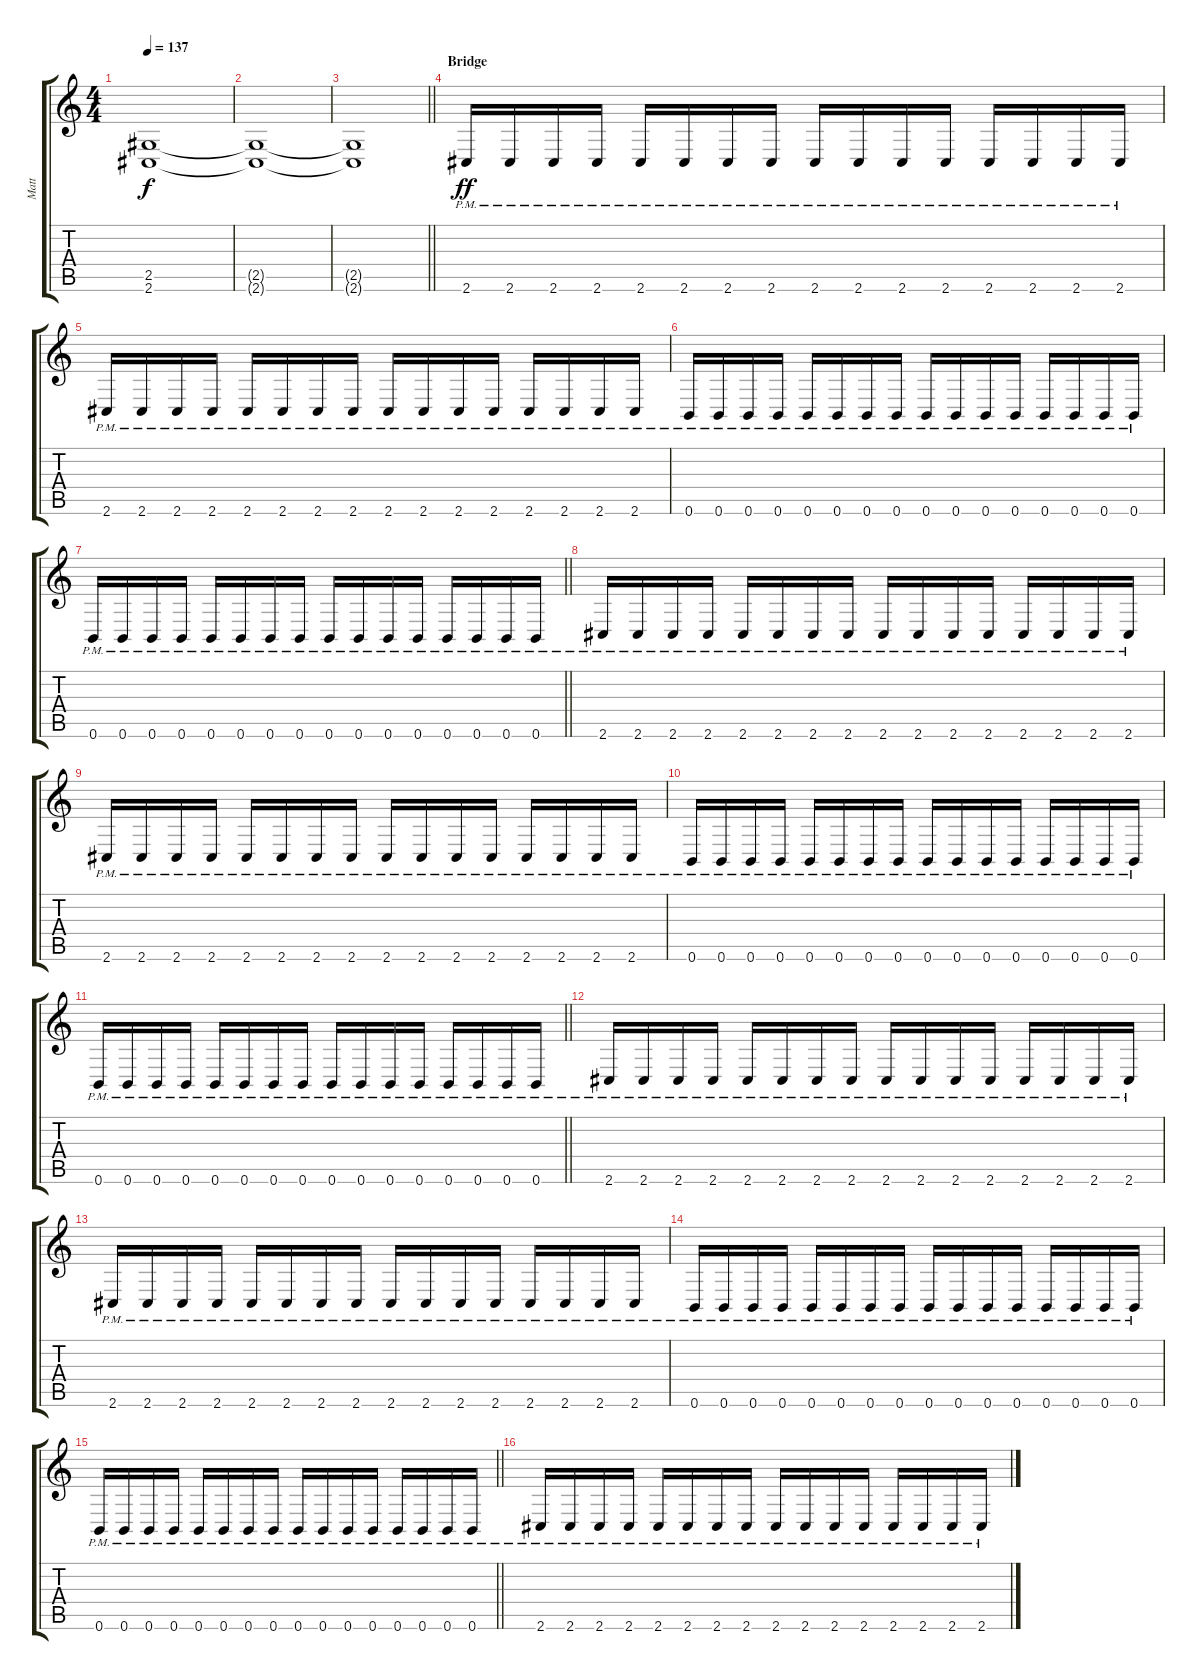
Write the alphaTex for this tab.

\track ("Matt" "Matt") {instrument distortionguitar}
\staff {score tabs}
\tuning (Db4 Ab3 E3 B2 Gb2 B1) {hide}
\ts (4 4)
\tempo 137
\clef g2
\ks c
(2.5{t} 2.6{t}).1{dy f} |
(2.5{t} 2.6{t}).1 |
\barLineRight lightlight
(2.5{t} 2.6{t}).1 |
\section ("" "Bridge")
2.6{pm}.16{dy ff} 2.6{pm}.16 2.6{pm}.16 2.6{pm}.16 2.6{pm}.16 2.6{pm}.16 2.6{pm}.16 2.6{pm}.16 2.6{pm}.16 2.6{pm}.16 2.6{pm}.16 2.6{pm}.16 2.6{pm}.16 2.6{pm}.16 2.6{pm}.16 2.6{pm}.16 |
2.6{pm}.16 2.6{pm}.16 2.6{pm}.16 2.6{pm}.16 2.6{pm}.16 2.6{pm}.16 2.6{pm}.16 2.6{pm}.16 2.6{pm}.16 2.6{pm}.16 2.6{pm}.16 2.6{pm}.16 2.6{pm}.16 2.6{pm}.16 2.6{pm}.16 2.6{pm}.16 |
0.6{pm}.16 0.6{pm}.16 0.6{pm}.16 0.6{pm}.16 0.6{pm}.16 0.6{pm}.16 0.6{pm}.16 0.6{pm}.16 0.6{pm}.16 0.6{pm}.16 0.6{pm}.16 0.6{pm}.16 0.6{pm}.16 0.6{pm}.16 0.6{pm}.16 0.6{pm}.16 |
\barLineRight lightlight
0.6{pm}.16 0.6{pm}.16 0.6{pm}.16 0.6{pm}.16 0.6{pm}.16 0.6{pm}.16 0.6{pm}.16 0.6{pm}.16 0.6{pm}.16 0.6{pm}.16 0.6{pm}.16 0.6{pm}.16 0.6{pm}.16 0.6{pm}.16 0.6{pm}.16 0.6{pm}.16 |
2.6{pm}.16 2.6{pm}.16 2.6{pm}.16 2.6{pm}.16 2.6{pm}.16 2.6{pm}.16 2.6{pm}.16 2.6{pm}.16 2.6{pm}.16 2.6{pm}.16 2.6{pm}.16 2.6{pm}.16 2.6{pm}.16 2.6{pm}.16 2.6{pm}.16 2.6{pm}.16 |
2.6{pm}.16 2.6{pm}.16 2.6{pm}.16 2.6{pm}.16 2.6{pm}.16 2.6{pm}.16 2.6{pm}.16 2.6{pm}.16 2.6{pm}.16 2.6{pm}.16 2.6{pm}.16 2.6{pm}.16 2.6{pm}.16 2.6{pm}.16 2.6{pm}.16 2.6{pm}.16 |
0.6{pm}.16 0.6{pm}.16 0.6{pm}.16 0.6{pm}.16 0.6{pm}.16 0.6{pm}.16 0.6{pm}.16 0.6{pm}.16 0.6{pm}.16 0.6{pm}.16 0.6{pm}.16 0.6{pm}.16 0.6{pm}.16 0.6{pm}.16 0.6{pm}.16 0.6{pm}.16 |
\barLineRight lightlight
0.6{pm}.16 0.6{pm}.16 0.6{pm}.16 0.6{pm}.16 0.6{pm}.16 0.6{pm}.16 0.6{pm}.16 0.6{pm}.16 0.6{pm}.16 0.6{pm}.16 0.6{pm}.16 0.6{pm}.16 0.6{pm}.16 0.6{pm}.16 0.6{pm}.16 0.6{pm}.16 |
2.6{pm}.16 2.6{pm}.16 2.6{pm}.16 2.6{pm}.16 2.6{pm}.16 2.6{pm}.16 2.6{pm}.16 2.6{pm}.16 2.6{pm}.16 2.6{pm}.16 2.6{pm}.16 2.6{pm}.16 2.6{pm}.16 2.6{pm}.16 2.6{pm}.16 2.6{pm}.16 |
2.6{pm}.16 2.6{pm}.16 2.6{pm}.16 2.6{pm}.16 2.6{pm}.16 2.6{pm}.16 2.6{pm}.16 2.6{pm}.16 2.6{pm}.16 2.6{pm}.16 2.6{pm}.16 2.6{pm}.16 2.6{pm}.16 2.6{pm}.16 2.6{pm}.16 2.6{pm}.16 |
0.6{pm}.16 0.6{pm}.16 0.6{pm}.16 0.6{pm}.16 0.6{pm}.16 0.6{pm}.16 0.6{pm}.16 0.6{pm}.16 0.6{pm}.16 0.6{pm}.16 0.6{pm}.16 0.6{pm}.16 0.6{pm}.16 0.6{pm}.16 0.6{pm}.16 0.6{pm}.16 |
\barLineRight lightlight
0.6{pm}.16 0.6{pm}.16 0.6{pm}.16 0.6{pm}.16 0.6{pm}.16 0.6{pm}.16 0.6{pm}.16 0.6{pm}.16 0.6{pm}.16 0.6{pm}.16 0.6{pm}.16 0.6{pm}.16 0.6{pm}.16 0.6{pm}.16 0.6{pm}.16 0.6{pm}.16 |
2.6{pm}.16 2.6{pm}.16 2.6{pm}.16 2.6{pm}.16 2.6{pm}.16 2.6{pm}.16 2.6{pm}.16 2.6{pm}.16 2.6{pm}.16 2.6{pm}.16 2.6{pm}.16 2.6{pm}.16 2.6{pm}.16 2.6{pm}.16 2.6{pm}.16 2.6{pm}.16
